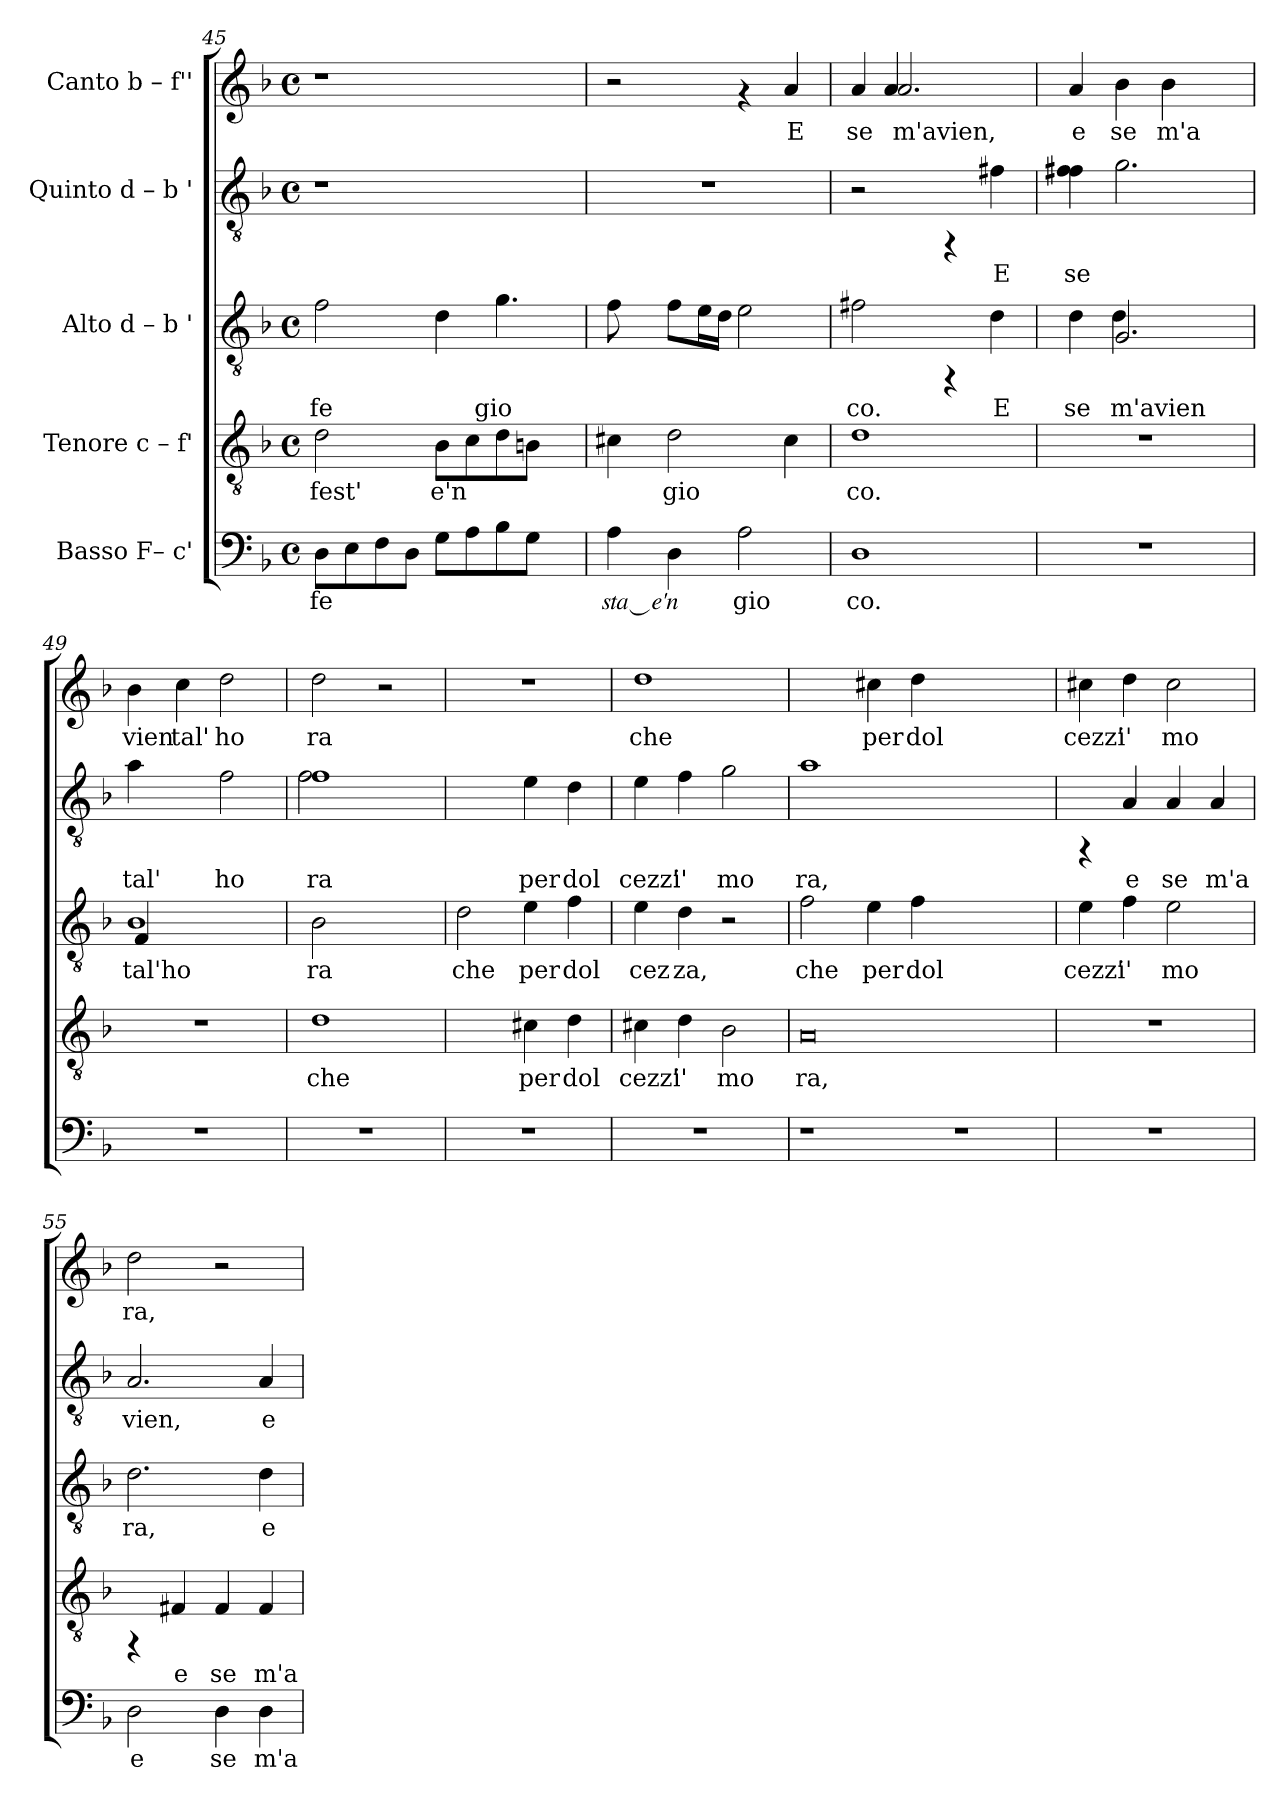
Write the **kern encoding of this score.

**kern	**text	**kern	**text	**kern	**text	**kern	**text	**kern	**text
*part5	*part5	*part4	*part4	*part3	*part3	*part2	*part2	*part1	*part1
*staff5	*staff5	*staff4	*staff4	*staff3	*staff3	*staff2	*staff2	*staff1	*staff1
*I"Basso  F– c'	*	*I"Tenore  c – f'	*	*I"Alto  d – b '	*	*I"Quinto  d – b '	*	*I"Canto  b – f''	*
*clefF4	*	*clefGv2	*	*clefGv2	*	*clefGv2	*	*clefG2	*
*k[b-]	*	*k[b-]	*	*k[b-]	*	*k[b-]	*	*k[b-]	*
*F:	*	*F:	*	*F:	*	*F:	*	*F:	*
*M4/4	*	*M4/4	*	*M4/4	*	*M4/4	*	*M4/4	*
*met(c)	*	*met(c)	*	*met(c)	*	*met(c)	*	*met(c)	*
=45	=45	=45	=45	=45	=45	=45	=45	=45	=45
!	!LO:LY:b:rj	!	!LO:LY:b:cj	!	!LO:LY:b:rj	!	!	!	!
8D\L	fe	2d\	fest'	2f\	fe	1r	.	1r	.
!	!LO:LY:b:rj	!	!	!	!	!	!	!	!
8E\	.	.	.	.	.	.	.	.	.
!	!LO:LY:b:rj	!	!	!	!	!	!	!	!
8F\	.	.	.	.	.	.	.	.	.
!	!LO:LY:b:rj	!	!	!	!	!	!	!	!
8D\J	.	.	.	.	.	.	.	.	.
!	!LO:LY:b:rj	!	!LO:LY:b:cj	!	!	!	!	!	!
8G\L	.	8B-\L	e'n	4d\	.	.	.	.	.
!	!LO:LY:b:rj	!	!LO:LY:b:cj	!	!	!	!	!	!
8A\	.	8c\	.	.	.	.	.	.	.
!	!LO:LY:b:rj	!	!LO:LY:b:cj	!	!LO:LY:b:rj	!	!	!	!
8B-\	.	8d\	.	4.g\	gio	.	.	.	.
!	!LO:LY:b:rj	!	!LO:LY:b:cj	!	!	!	!	!	!
8G\J	.	8B\J	.	.	.	.	.	.	.
8ryy	.	8ryy	.	.	.	8ryy	.	8ryy	.
=46	=46	=46	=46	=46	=46	=46	=46	=46	=46
!	!LO:LY:b:rj	!	!LO:LY:b:cj	!	!LO:LY:b:rj	!	!	!	!
4A\	sta‿e'n	4c#X\	.	8f\	.	1r	.	2r	.
.	.	.	.	8ryy	.	.	.	.	.
!	!LO:LY:b:rj	!	!LO:LY:b:cj	!	!	!	!	!	!
4D\	.	2d\	gio	8f\L	.	.	.	.	.
!	!	!	!	!	!LO:LY:b:rj	!	!	!	!
.	.	.	.	16e\	.	.	.	.	.
!	!	!	!	!	!LO:LY:b:rj	!	!	!	!
.	.	.	.	16d\J	.	.	.	.	.
!	!LO:LY:b:rj	!	!	!	!LO:LY:b:rj	!	!	!	!
2A\	gio	.	.	2e\	.	.	.	4rf	.
!	!	!	!LO:LY:b:cj	!	!	!	!	!	!LO:LY:b:cj
.	.	4c#\	.	.	.	.	.	4a/	E
=47	=47	=47	=47	=47	=47	=47	=47	=47	=47
!	!LO:LY:b:rj	!	!LO:LY:b:cj	!	!LO:LY:b:rj	!	!	!	!LO:LY:b:cj
*	*	*	*	*	*	*	*	*^	*
1D	co.	1d	co.	2f#X\	co.	2r	.	4a/	4ryy	se
!	!	!	!	!	!	!	!	!	!	!LO:LY:b:cj
.	.	.	.	.	.	.	.	2.a/	4a/	m'avien,
.	.	.	.	4rFF	.	4rFF	.	.	2ryy	.
!	!	!	!	!	!LO:LY:b:rj	!	!LO:LY:b:cj	!	!	!
.	.	.	.	4d\	E	4f#X\	E	.	.	.
*	*	*	*	*	*	*	*	*v	*v	*
!!LO:LB:g=z
=48	=48	=48	=48	=48	=48	=48	=48	=48	=48
!	!	!	!	!	!LO:LY:b:rj	!	!LO:LY:b:cj	!	!LO:LY:b:cj
*	*	*	*	*^	*	*	*	*	*
1r	.	1r	.	4d\	4ryy	se	4f#X\ 4f#\	se	4a/	e
!	!	!	!	!	!	!LO:LY:b:rj	!	!LO:LY:b:cj	!	!LO:LY:b:cj
.	.	.	.	2.G/	4d\	m'avien	2.g\	.	4b-\	se
!	!	!	!	!	!	!	!	!	!	!LO:LY:b:cj
.	.	.	.	.	2ryy	.	.	.	4b-\	m'a
.	.	.	.	.	.	.	.	.	4ryy	.
=49	=49	=49	=49	=49	=49	=49	=49	=49	=49	=49
!	!	!	!	!	!	!LO:LY:b:rj	!	!LO:LY:b:cj	!	!LO:LY:b:cj
1r	.	1r	.	1B-	4F/	tal'ho	4a\	tal'	4b-\	vien
!	!	!	!	!	!	!	!	!	!	!LO:LY:b:cj
.	.	.	.	.	2.ryy	.	4ryy	.	4cc\	tal'
!	!	!	!	!	!	!	!	!LO:LY:b:cj	!	!LO:LY:b:cj
.	.	.	.	.	.	.	2f\	ho	2dd\	ho
*	*	*	*	*v	*v	*	*	*	*	*
=50	=50	=50	=50	=50	=50	=50	=50	=50	=50
!	!	!	!LO:LY:b:cj	!	!LO:LY:b:rj	!	!LO:LY:b:cj	!	!LO:LY:b:cj
*	*	*	*	*	*	*^	*	*	*
1r	.	1d	che	2B-\	ra	1f	2f\	ra	2dd\	ra
.	.	.	.	2ryy	.	.	2ryy	.	2r	.
=51	=51	=51	=51	=51	=51	=51	=51	=51	=51	=51
!	!	!	!	!	!LO:LY:b:rj	!	!	!	!	!
*	*	*	*	*	*	*v	*v	*	*	*
1r	.	2ryy	.	2d\	che	2ryy	.	1r	.
!	!	!	!LO:LY:b:cj	!	!LO:LY:b:rj	!	!LO:LY:b:cj	!	!
.	.	4c#X\	per	4e\	per	4e\	per	.	.
!	!	!	!LO:LY:b:cj	!	!LO:LY:b:rj	!	!LO:LY:b:cj	!	!
.	.	4d\	dol	4f\	dol	4d\	dol	.	.
=52	=52	=52	=52	=52	=52	=52	=52	=52	=52
!	!	!	!LO:LY:b:cj	!	!LO:LY:b:rj	!	!LO:LY:b:cj	!	!LO:LY:b:cj
1r	.	4c#X\	cezz'	4e\	cez	4e\	cezz'	1dd	che
!	!	!	!LO:LY:b:cj	!	!LO:LY:b:rj	!	!LO:LY:b:cj	!	!
.	.	4d\	i'	4d\	za,	4f\	i'	.	.
!	!	!	!LO:LY:b:cj	!	!	!	!LO:LY:b:cj	!	!
.	.	2B-\	mo	2r	.	2g\	mo	.	.
=53	=53	=53	=53	=53	=53	=53	=53	=53	=53
!	!	!	!LO:LY:b:cj	!	!LO:LY:b:rj	!	!LO:LY:b:cj	!	!
1r	.	0A	ra,	2f\	che	1a	ra,	2ryy	.
!	!	!	!	!	!LO:LY:b:rj	!	!	!	!LO:LY:b:cj
.	.	.	.	4e\	per	.	.	4cc#X\	per
!	!	!	!	!	!LO:LY:b:rj	!	!	!	!LO:LY:b:cj
.	.	.	.	4f\	dol	.	.	4dd\	dol
1r	.	.	.	1ryy	.	1ryy	.	1ryy	.
=54	=54	=54	=54	=54	=54	=54	=54	=54	=54
!	!	!	!	!	!LO:LY:b:rj	!	!	!	!LO:LY:b:cj
1r	.	1r	.	4e\	cezz'	4rFF	.	4cc#X\	cezz'
!	!	!	!	!	!LO:LY:b:rj	!	!LO:LY:b:cj	!	!LO:LY:b:cj
.	.	.	.	4f\	i'	4A/	e	4dd\	i'
!	!	!	!	!	!LO:LY:b:rj	!	!LO:LY:b:cj	!	!LO:LY:b:cj
.	.	.	.	2e\	mo	4A/	se	2cc#\	mo
!	!	!	!	!	!	!	!LO:LY:b:cj	!	!
.	.	.	.	.	.	4A/	m'a	.	.
=55	=55	=55	=55	=55	=55	=55	=55	=55	=55
!	!LO:LY:b:rj	!	!	!	!LO:LY:b:rj	!	!LO:LY:b:cj	!	!LO:LY:b:cj
2D\	e	4rFF	.	2.d\	ra,	2.A/	vien,	2dd\	ra,
!	!	!	!LO:LY:b:cj	!	!	!	!	!	!
.	.	4F#X/	e	.	.	.	.	.	.
!	!LO:LY:b:rj	!	!LO:LY:b:cj	!	!	!	!	!	!
4D\	se	4F#/	se	.	.	.	.	2r	.
!	!LO:LY:b:rj	!	!LO:LY:b:cj	!	!LO:LY:b:rj	!	!LO:LY:b:cj	!	!
4D\	m'a-	4F#/	m'a	4d\	e	4A/	e	.	.
=	=	=	=	=	=	=	=	=	=
*-	*-	*-	*-	*-	*-	*-	*-	*-	*-
